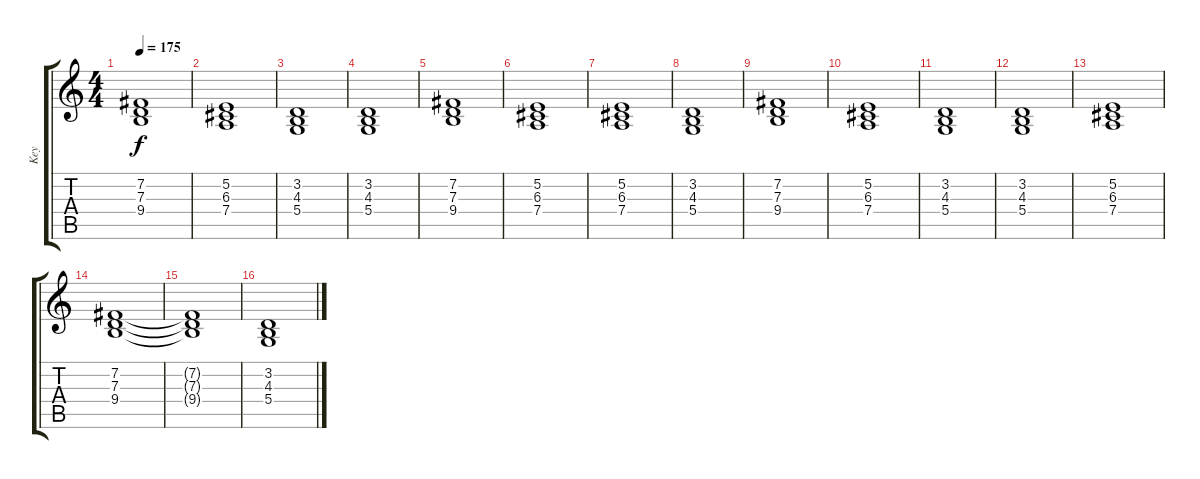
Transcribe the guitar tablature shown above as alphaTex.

\track ("Key" "Key") {instrument stringensemble1}
\staff {score tabs}
\tuning (E4 B3 G3 D3 A2 D2) {hide}
\ts (4 4)
\tempo 175
\clef g2
\ks c
(7.2 7.3 9.4).1{dy f} |
(5.2 6.3 7.4).1 |
(3.2 4.3 5.4).1 |
(3.2 4.3 5.4).1 |
(7.2 7.3 9.4).1 |
(5.2 6.3 7.4).1 |
(5.2 6.3 7.4).1 |
(3.2 4.3 5.4).1 |
(7.2 7.3 9.4).1 |
(5.2 6.3 7.4).1 |
(3.2 4.3 5.4).1 |
(3.2 4.3 5.4).1 |
(5.2 6.3 7.4).1 |
(7.2 7.3 9.4).1 |
(7.2{t} 7.3{t} 9.4{t}).1 |
(3.2 4.3 5.4).1
